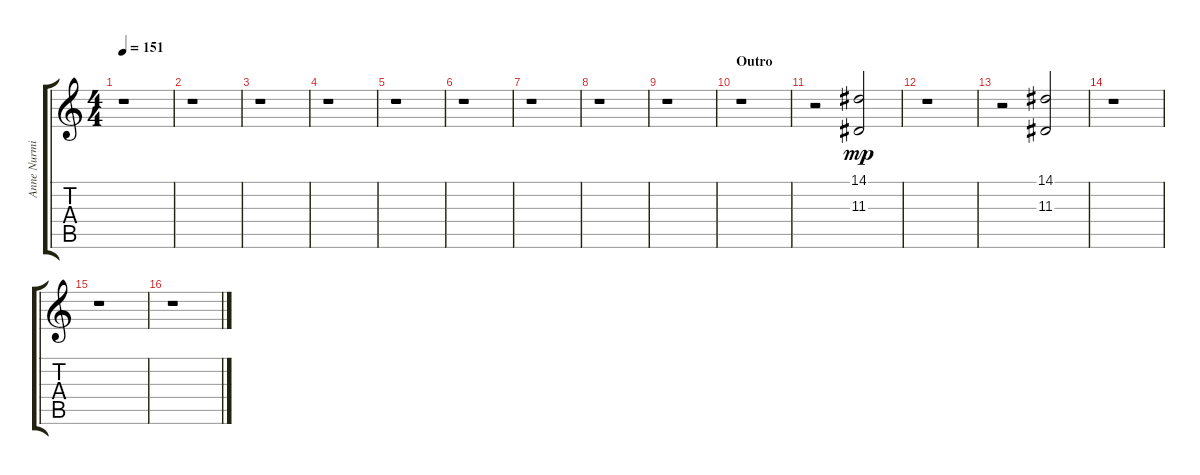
\track ("Anne Nurmi" "Anne Nurmi") {instrument tubularbells}
\staff {score tabs}
\tuning (Db4 Ab3 E3 B2 Gb2 Db2) {hide}
\ts (4 4)
\tempo 151
\clef g2
\ks c
r.1{dy mp} |
r.1 |
r.1 |
r.1 |
r.1 |
r.1 |
r.1 |
r.1 |
r.1 |
\section ("" "Outro")
r.1 |
r.2 (14.1 11.3).2 |
r.1 |
r.2 (14.1 11.3).2 |
r.1 |
r.1 |
r.1
